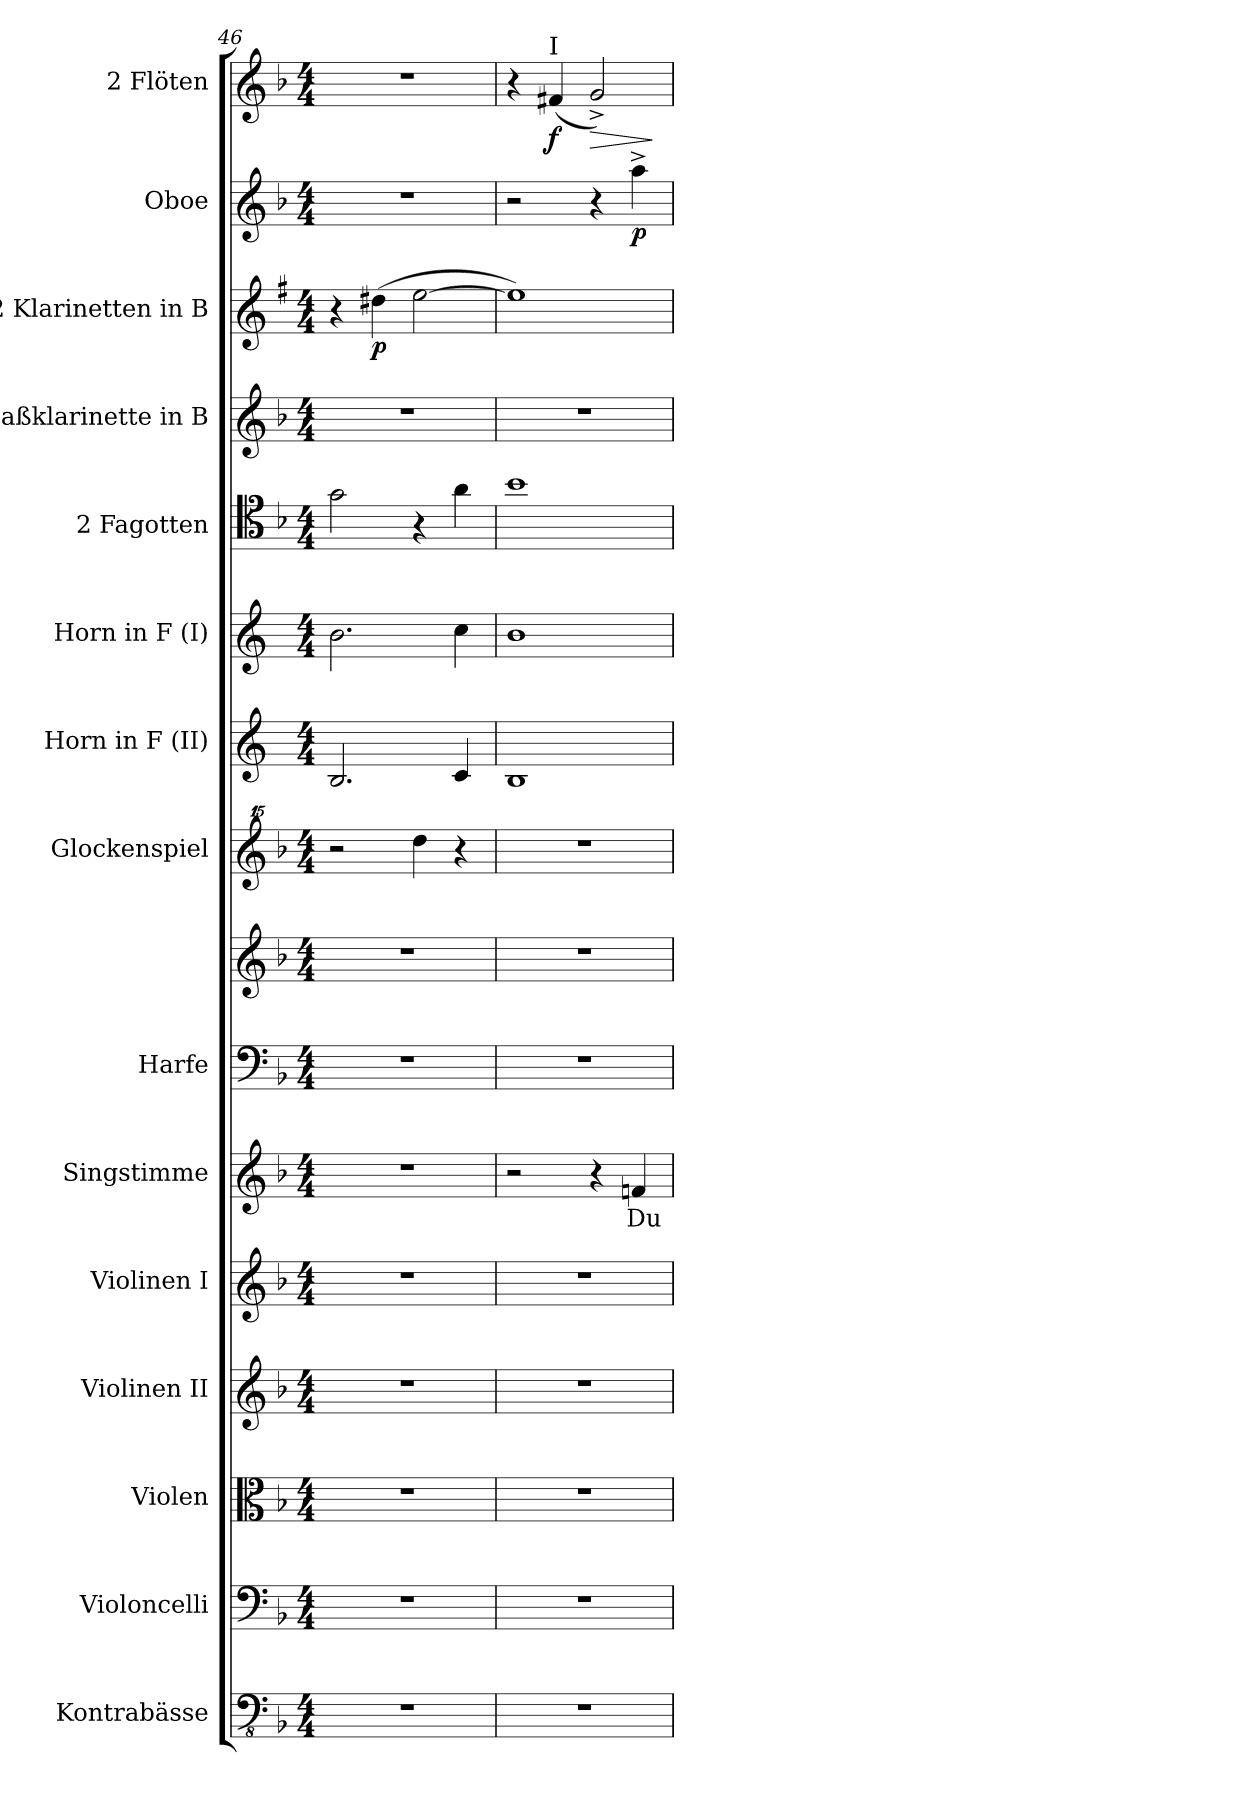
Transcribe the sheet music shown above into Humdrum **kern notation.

**kern	**kern	**kern	**kern	**kern	**kern	**text	**kern	**kern	**kern	**kern	**kern	**kern	**kern	**kern	**dynam	**kern	**dynam	**kern	**dynam
*part15	*part14	*part13	*part12	*part11	*part10	*part10	*part9	*part9	*part8	*part7	*part6	*part5	*part4	*part3	*part3	*part2	*part2	*part1	*part1
*staff16	*staff15	*staff14	*staff13	*staff12	*staff11	*staff11	*staff10	*staff9	*staff8	*staff7	*staff6	*staff5	*staff4	*staff3	*staff3	*staff2	*staff2	*staff1	*staff1
*I"Kontrabässe	*I"Violoncelli	*I"Violen	*I"Violinen II	*I"Violinen I	*I"Singstimme	*	*I"Harfe	*	*I"Glockenspiel	*I"Horn in F (II)	*I"Horn in F (I)	*I"2 Fagotten	*I"Baßklarinette in B	*I"2 Klarinetten in B	*	*I"Oboe	*	*I"2 Flöten	*
*I'Kb.	*I'Vc.	*	*I'Vl. II	*I'Vl. I	*I'Singst.	*	*I'Hf.	*	*I'Glk.	*I'Hr. II	*I'Hr. I	*I'Fg.	*I'Bklar. (B)	*I'Klar. (B)	*	*I'Ob.	*	*I'Fl.	*
*clefFv4	*clefF4	*clefC3	*clefG2	*clefG2	*clefG2	*	*clefF4	*clefG2	*clefG^^2	*clefG2	*clefG2	*clefC4	*clefG2	*clefG2	*	*clefG2	*	*clefG2	*
*	*	*	*	*	*	*	*	*	*	*ITrd4c7	*ITrd4c7	*	*ITrd8c14	*ITrd1c2	*	*	*	*	*
*k[b-]	*k[b-]	*k[b-]	*k[b-]	*k[b-]	*k[b-]	*	*k[b-]	*k[b-]	*k[b-]	*k[b-]	*k[b-]	*k[b-]	*k[b-]	*k[b-]	*	*k[b-]	*	*k[b-]	*
*M4/4	*M4/4	*M4/4	*M4/4	*M4/4	*M4/4	*	*M4/4	*M4/4	*M4/4	*M4/4	*M4/4	*M4/4	*M4/4	*M4/4	*	*M4/4	*	*M4/4	*
=46	=46	=46	=46	=46	=46	=46	=46	=46	=46	=46	=46	=46	=46	=46	=46	=46	=46	=46	=46
1r	1r	1r	1r	1r	1r	.	1r	1r	2r	2.E/	2.e\	2g\	1r	4r	.	1r	.	1r	.
!	!	!	!	!	!	!	!	!	!	!	!	!	!	!	!LO:DY:b	!	!	!	!
.	.	.	.	.	.	.	.	.	.	.	.	.	.	(4cc#X\	p	.	.	.	.
.	.	.	.	.	.	.	.	.	4dddd\	.	.	4r	.	[2dd\	.	.	.	.	.
.	.	.	.	.	.	.	.	.	4r	4F/	4f\	4a\	.	.	.	.	.	.	.
=47	=47	=47	=47	=47	=47	=47	=47	=47	=47	=47	=47	=47	=47	=47	=47	=47	=47	=47	=47
1r	1r	1r	1r	1r	2r	.	1r	1r	1r	1E	1e	1b-	1r	1dd])	.	2r	.	4r	.
!	!	!	!	!	!	!	!	!	!	!	!	!	!	!	!	!	!	!LO:TX:a:t=I	!
!	!	!	!	!	!	!	!	!	!	!	!	!	!	!	!	!	!	!	!LO:DY:b
.	.	.	.	.	.	.	.	.	.	.	.	.	.	.	.	.	.	(4f#X/	f
!	!	!	!	!	!	!	!	!	!	!	!	!	!	!	!	!	!	!	!LO:HP:b
.	.	.	.	.	4r	.	.	.	.	.	.	.	.	.	.	4r	.	2g^/)	>
!	!	!	!	!	!	!	!	!	!	!	!	!	!	!	!	!	!LO:DY:b	!	!
.	.	.	.	.	4fn/	Du	.	.	.	.	.	.	.	.	.	4aa^\	p	.	.
.	.	.	.	.	.	.	.	.	.	.	.	.	.	.	.	.	.	.	]
=	=	=	=	=	=	=	=	=	=	=	=	=	=	=	=	=	=	=	=
*-	*-	*-	*-	*-	*-	*-	*-	*-	*-	*-	*-	*-	*-	*-	*-	*-	*-	*-	*-
